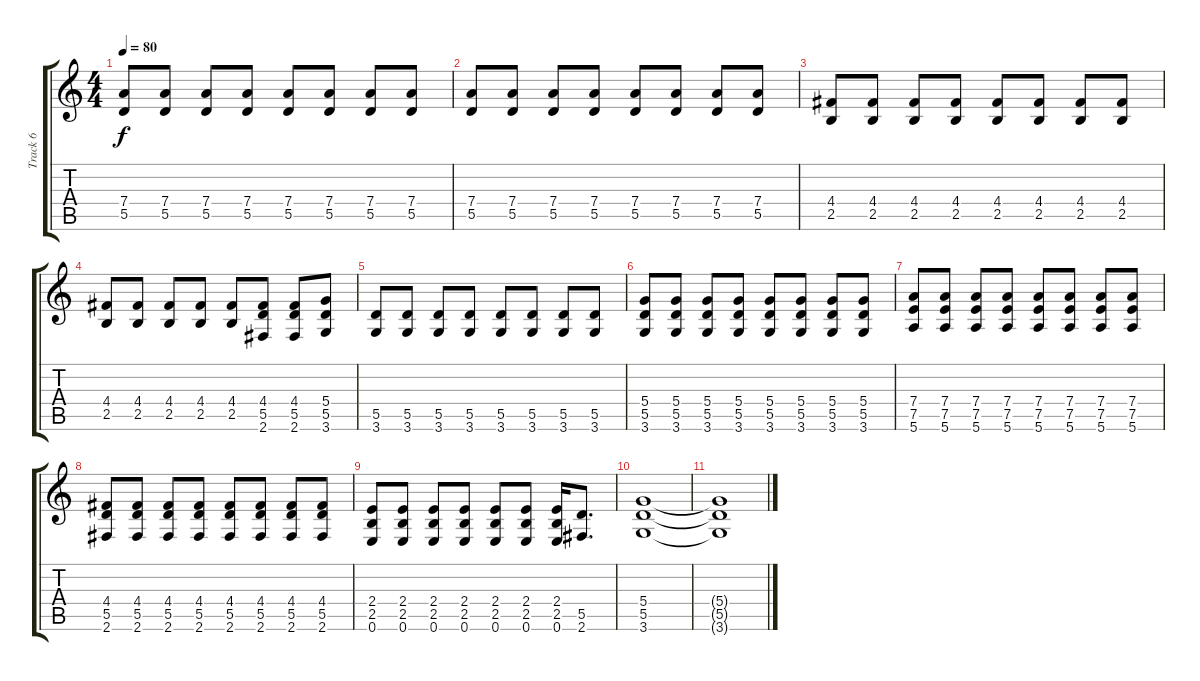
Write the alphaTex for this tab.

\track ("Track 6" "Track 6") {instrument overdrivenguitar}
\staff {score tabs}
\tuning (E4 B3 G3 D3 A2 E2) {hide}
\ts (4 4)
\tempo 80
\clef g2
\ks c
(7.4 5.5).8{dy f} (7.4 5.5).8 (7.4 5.5).8 (7.4 5.5).8 (7.4 5.5).8 (7.4 5.5).8 (7.4 5.5).8 (7.4 5.5).8 |
(7.4 5.5).8 (7.4 5.5).8 (7.4 5.5).8 (7.4 5.5).8 (7.4 5.5).8 (7.4 5.5).8 (7.4 5.5).8 (7.4 5.5).8 |
(4.4 2.5).8 (4.4 2.5).8 (4.4 2.5).8 (4.4 2.5).8 (4.4 2.5).8 (4.4 2.5).8 (4.4 2.5).8 (4.4 2.5).8 |
(4.4 2.5).8 (4.4 2.5).8 (4.4 2.5).8 (4.4 2.5).8 (4.4 2.5).8 (4.4 5.5 2.6).8 (4.4 5.5 2.6).8 (5.4 5.5 3.6).8 |
(5.5 3.6).8 (5.5 3.6).8 (5.5 3.6).8 (5.5 3.6).8 (5.5 3.6).8 (5.5 3.6).8 (5.5 3.6).8 (5.5 3.6).8 |
(5.4 5.5 3.6).8 (5.4 5.5 3.6).8 (5.4 5.5 3.6).8 (5.4 5.5 3.6).8 (5.4 5.5 3.6).8 (5.4 5.5 3.6).8 (5.4 5.5 3.6).8 (5.4 5.5 3.6).8 |
(7.4 7.5 5.6).8 (7.4 7.5 5.6).8 (7.4 7.5 5.6).8 (7.4 7.5 5.6).8 (7.4 7.5 5.6).8 (7.4 7.5 5.6).8 (7.4 7.5 5.6).8 (7.4 7.5 5.6).8 |
(4.4 5.5 2.6).8 (4.4 5.5 2.6).8 (4.4 5.5 2.6).8 (4.4 5.5 2.6).8 (4.4 5.5 2.6).8 (4.4 5.5 2.6).8 (4.4 5.5 2.6).8 (4.4 5.5 2.6).8 |
(2.4 2.5 0.6).8 (2.4 2.5 0.6).8 (2.4 2.5 0.6).8 (2.4 2.5 0.6).8 (2.4 2.5 0.6).8 (2.4 2.5 0.6).8 (2.4 2.5 0.6).16 (5.5 2.6).8{d} |
(5.4 5.5 3.6).1 |
(5.4{t} 5.5{t} 3.6{t}).1
